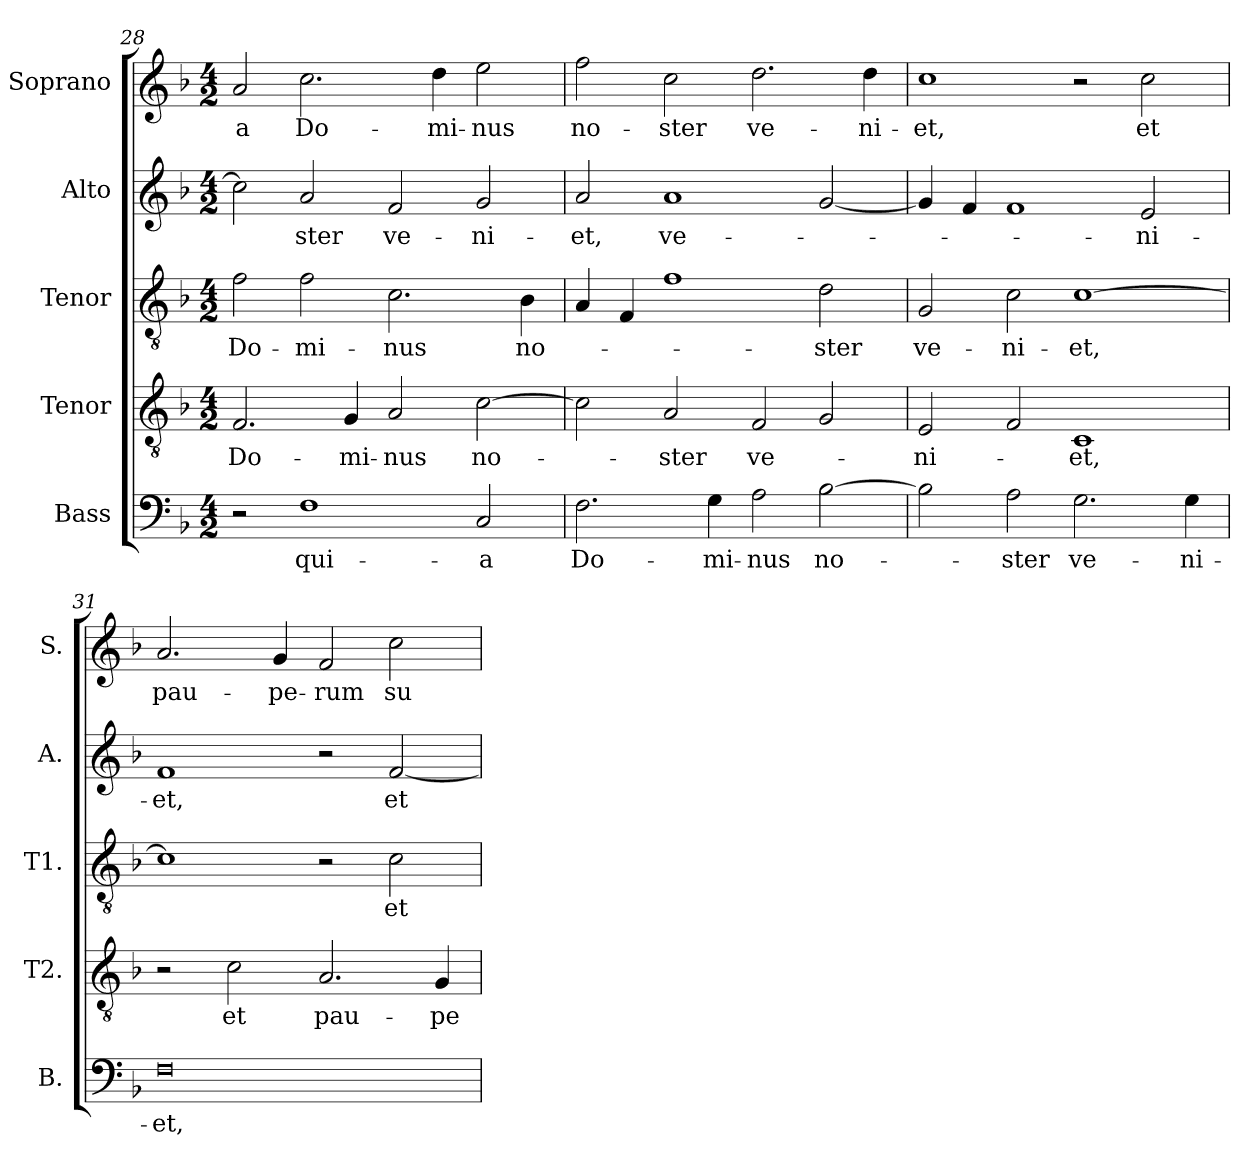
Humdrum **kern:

**kern	**text	**kern	**text	**kern	**text	**kern	**text	**kern	**text
*part5	*part5	*part4	*part4	*part3	*part3	*part2	*part2	*part1	*part1
*staff5	*staff5	*staff4	*staff4	*staff3	*staff3	*staff2	*staff2	*staff1	*staff1
*I"Bass	*	*I"Tenor	*	*I"Tenor	*	*I"Alto	*	*I"Soprano	*
*I'B.	*	*I'T2.	*	*I'T1.	*	*I'A.	*	*I'S.	*
*clefF4	*	*clefGv2	*	*clefGv2	*	*clefG2	*	*clefG2	*
*	*	*ITrd7c12	*	*ITrd7c12	*	*	*	*	*
*k[b-]	*	*k[b-]	*	*k[b-]	*	*k[b-]	*	*k[b-]	*
*F:	*	*F:	*	*F:	*	*F:	*	*F:	*
*M4/2	*	*M4/2	*	*M4/2	*	*M4/2	*	*M4/2	*
=28	=28	=28	=28	=28	=28	=28	=28	=28	=28
!	!	!	!LO:LY:b:color=#000000	!	!	!	!	!	!
!	!	!	!	!	!LO:LY:b:color=#000000	!	!	!	!
!	!	!	!	!	!	!	!	!	!LO:LY:b:color=#000000
2r	.	2.FFi/	Do-	2Fi\	Do-	2cci\]	.	2ai/	-a
!	!LO:LY:b:color=#000000	!	!	!	!	!	!	!	!
!	!	!	!	!	!LO:LY:b:color=#000000	!	!	!	!
!	!	!	!	!	!	!	!LO:LY:b:color=#000000	!	!
!	!	!	!	!	!	!	!	!	!LO:LY:b:color=#000000
1Fi	qui-	.	.	2Fi\	-mi-	2ai/	-ster	2.cci\	Do-
!	!	!	!LO:LY:b:color=#000000	!	!	!	!	!	!
.	.	4GGi/	-mi-	.	.	.	.	.	.
!	!	!	!LO:LY:b:color=#000000	!	!	!	!	!	!
!	!	!	!	!	!LO:LY:b:color=#000000	!	!	!	!
!	!	!	!	!	!	!	!LO:LY:b:color=#000000	!	!
.	.	2AAi/	-nus	2.Ci\	-nus	2fi/	ve-	.	.
!	!	!	!	!	!	!	!	!	!LO:LY:b:color=#000000
.	.	.	.	.	.	.	.	4ddi\	-mi-
!	!LO:LY:b:color=#000000	!	!	!	!	!	!	!	!
!	!	!	!LO:LY:b:color=#000000	!	!	!	!	!	!
!	!	!	!	!	!	!	!LO:LY:b:color=#000000	!	!
!	!	!	!	!	!	!	!	!	!LO:LY:b:color=#000000
2Ci/	-a	[2Ci\	no-	.	.	2gi/	-ni-	2eei\	-nus
!	!	!	!	!	!LO:LY:b:color=#000000	!	!	!	!
.	.	.	.	4BB-i\	no-	.	.	.	.
!!LO:LB:g=z
=29	=29	=29	=29	=29	=29	=29	=29	=29	=29
!	!LO:LY:b:color=#000000	!	!	!	!	!	!	!	!
!	!	!	!	!	!	!	!LO:LY:b:color=#000000	!	!
!	!	!	!	!	!	!	!	!	!LO:LY:b:color=#000000
2.Fi\	Do-	2Ci\]	.	4AAi/	.	2ai/	-et,	2ffi\	no-
.	.	.	.	4FFi/	.	.	.	.	.
!	!	!	!LO:LY:b:color=#000000	!	!	!	!	!	!
!	!	!	!	!	!	!	!LO:LY:b:color=#000000	!	!
!	!	!	!	!	!	!	!	!	!LO:LY:b:color=#000000
.	.	2AAi/	-ster	1Fi	.	1ai	ve-	2cci\	-ster
!	!LO:LY:b:color=#000000	!	!	!	!	!	!	!	!
4Gi\	-mi-	.	.	.	.	.	.	.	.
!	!LO:LY:b:color=#000000	!	!	!	!	!	!	!	!
!	!	!	!LO:LY:b:color=#000000	!	!	!	!	!	!
!	!	!	!	!	!	!	!	!	!LO:LY:b:color=#000000
2Ai\	-nus	2FFi/	ve-	.	.	.	.	2.ddi\	ve-
!	!LO:LY:b:color=#000000	!	!	!	!	!	!	!	!
!	!	!	!	!	!LO:LY:b:color=#000000	!	!	!	!
[2B-i\	no-	2GGi/	.	2Di\	-ster	[2gi/	.	.	.
!	!	!	!	!	!	!	!	!	!LO:LY:b:color=#000000
.	.	.	.	.	.	.	.	4ddi\	-ni-
=30	=30	=30	=30	=30	=30	=30	=30	=30	=30
!	!	!	!LO:LY:b:color=#000000	!	!	!	!	!	!
!	!	!	!	!	!LO:LY:b:color=#000000	!	!	!	!
!	!	!	!	!	!	!	!	!	!LO:LY:b:color=#000000
2B-i\]	.	2EEi/	-ni-	2GGi/	ve-	4gi/]	.	1cci	-et,
.	.	.	.	.	.	4fi/	.	.	.
!	!LO:LY:b:color=#000000	!	!	!	!	!	!	!	!
!	!	!	!	!	!LO:LY:b:color=#000000	!	!	!	!
2Ai\	-ster	2FFi/	.	2Ci\	-ni-	1fi	.	.	.
!	!LO:LY:b:color=#000000	!	!	!	!	!	!	!	!
!	!	!	!LO:LY:b:color=#000000	!	!	!	!	!	!
!	!	!	!	!	!LO:LY:b:color=#000000	!	!	!	!
2.Gi\	ve-	1CCi	-et,	[1Ci	-et,	.	.	2r	.
!	!	!	!	!	!	!	!LO:LY:b:color=#000000	!	!
!	!	!	!	!	!	!	!	!	!LO:LY:b:color=#000000
.	.	.	.	.	.	2ei/	-ni-	2cci\	et
!	!LO:LY:b:color=#000000	!	!	!	!	!	!	!	!
4Gi\	-ni-	.	.	.	.	.	.	.	.
=31	=31	=31	=31	=31	=31	=31	=31	=31	=31
!	!LO:LY:b:color=#000000	!	!	!	!	!	!	!	!
!	!	!	!	!	!	!	!LO:LY:b:color=#000000	!	!
!	!	!	!	!	!	!	!	!	!LO:LY:b:color=#000000
0Fi	-et,	2r	.	1Ci]	.	1fi	-et,	2.ai/	pau-
!	!	!	!LO:LY:b:color=#000000	!	!	!	!	!	!
.	.	2Ci\	et	.	.	.	.	.	.
!	!	!	!	!	!	!	!	!	!LO:LY:b:color=#000000
.	.	.	.	.	.	.	.	4gi/	-pe-
!	!	!	!LO:LY:b:color=#000000	!	!	!	!	!	!
!	!	!	!	!	!	!	!	!	!LO:LY:b:color=#000000
.	.	2.AAi/	pau-	2r	.	2r	.	2fi/	-rum
!	!	!	!	!	!LO:LY:b:color=#000000	!	!	!	!
!	!	!	!	!	!	!	!LO:LY:b:color=#000000	!	!
!	!	!	!	!	!	!	!	!	!LO:LY:b:color=#000000
.	.	.	.	2Ci\	et	[2fi/	et	2cci\	su-
!	!	!	!LO:LY:b:color=#000000	!	!	!	!	!	!
.	.	4GGi/	-pe-	.	.	.	.	.	.
=	=	=	=	=	=	=	=	=	=
*-	*-	*-	*-	*-	*-	*-	*-	*-	*-
